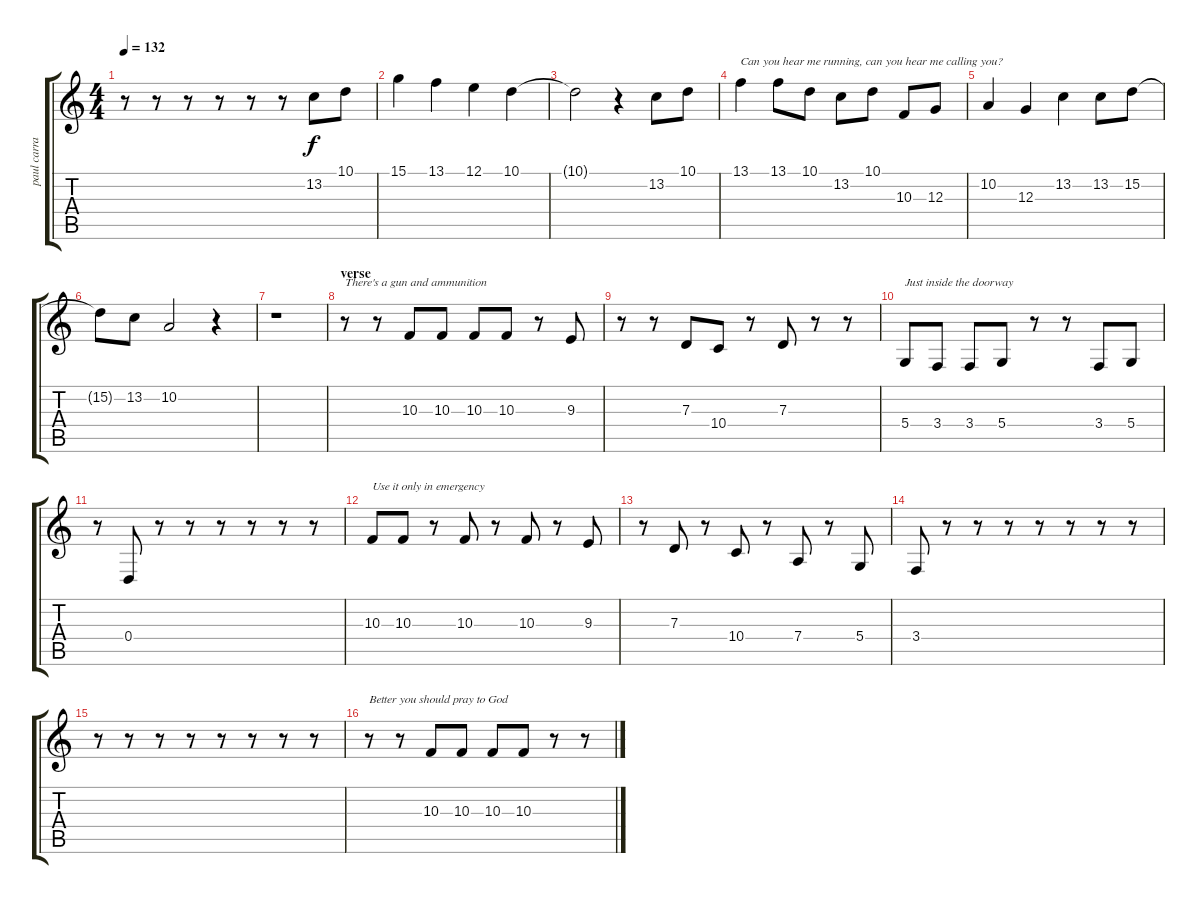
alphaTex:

\track ("paul carrack" "paul carra") {instrument voiceoohs}
\staff {score tabs}
\tuning (E4 B3 G3 D3 A2 E2) {hide}
\ts (4 4)
\tempo 132
\clef g2
\ks c
r.8{dy f} r.8 r.8 r.8 r.8 r.8 13.2.8 10.1.8 |
15.1.4 13.1.4 12.1.4 10.1.4 |
10.1{t}.2 r.4 13.2.8 10.1.8 |
13.1.4{txt "Can you hear me running, can you hear me calling you?"} 13.1.8 10.1.8 13.2.8 10.1.8 10.3.8 12.3.8 |
10.2.4 12.3.4 13.2.4 13.2.8 15.2.8 |
15.2{t}.8 13.2.8 10.2.2 r.4 |
r.1 |
\section ("" "verse")
r.8{txt "There's a gun and ammunition"} r.8 10.3.8 10.3.8 10.3.8 10.3.8 r.8 9.3.8 |
r.8 r.8 7.3.8 10.4.8 r.8 7.3.8 r.8 r.8 |
5.4.8{txt "Just inside the doorway"} 3.4.8 3.4.8 5.4.8 r.8 r.8 3.4.8 5.4.8 |
r.8 0.4.8 r.8 r.8 r.8 r.8 r.8 r.8 |
10.3.8{txt "Use it only in emergency"} 10.3.8 r.8 10.3.8 r.8 10.3.8 r.8 9.3.8 |
r.8 7.3.8 r.8 10.4.8 r.8 7.4.8 r.8 5.4.8 |
3.4.8 r.8 r.8 r.8 r.8 r.8 r.8 r.8 |
r.8 r.8 r.8 r.8 r.8 r.8 r.8 r.8 |
r.8{txt "Better you should pray to God"} r.8 10.3.8 10.3.8 10.3.8 10.3.8 r.8 r.8
